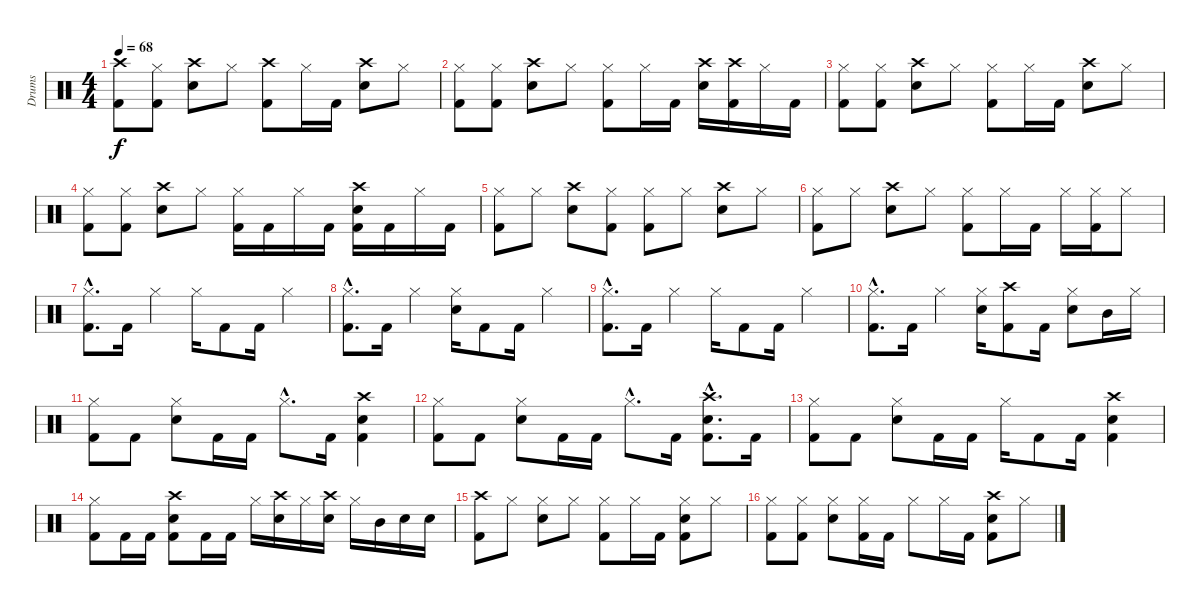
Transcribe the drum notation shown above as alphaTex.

\track ("Drums" "Drums") {instrument percussion}
\staff {score}
\articulation defaults
\ts (4 4)
\tempo 68
\clef neutral
\ks c
("Crash high (hit)" "Kick (hit) 2").8{dy f} ("Hi-Hat (closed)" "Kick (hit) 2").8 ("Crash high (hit)" "Electric Snare (hit)").8 "Hi-Hat (closed)".8 ("Crash high (hit)" "Kick (hit) 2").8 "Hi-Hat (closed)".16 "Kick (hit) 2".16 ("Crash high (hit)" "Electric Snare (hit)").8 "Hi-Hat (closed)".8 |
("Hi-Hat (closed)" "Kick (hit) 2").8 ("Hi-Hat (closed)" "Kick (hit) 2").8 ("Crash high (hit)" "Electric Snare (hit)").8 "Hi-Hat (closed)".8 ("Hi-Hat (closed)" "Kick (hit) 2").8 "Hi-Hat (closed)".16 "Kick (hit) 2".16 ("Crash high (hit)" "Electric Snare (hit)").16 ("Crash high (hit)" "Kick (hit) 2").16 "Hi-Hat (closed)".16 "Kick (hit) 2".16 |
("Hi-Hat (closed)" "Kick (hit) 2").8 ("Hi-Hat (closed)" "Kick (hit) 2").8 ("Crash high (hit)" "Electric Snare (hit)").8 "Hi-Hat (closed)".8 ("Hi-Hat (closed)" "Kick (hit) 2").8 "Hi-Hat (closed)".16 "Kick (hit) 2".16 ("Crash high (hit)" "Electric Snare (hit)").8 "Hi-Hat (closed)".8 |
("Hi-Hat (closed)" "Kick (hit) 2").8 ("Hi-Hat (closed)" "Kick (hit) 2").8 ("Crash high (hit)" "Electric Snare (hit)").8 "Hi-Hat (closed)".8 ("Hi-Hat (closed)" "Kick (hit) 2").16 "Kick (hit) 2".16 "Hi-Hat (closed)".16 "Kick (hit) 2".16 ("Crash high (hit)" "Electric Snare (hit)" "Kick (hit) 2").16 "Kick (hit) 2".16 "Hi-Hat (closed)".16 "Kick (hit) 2".16 |
("Hi-Hat (closed)" "Kick (hit) 2").8 "Hi-Hat (closed)".8 ("Crash high (hit)" "Electric Snare (hit)").8 ("Hi-Hat (closed)" "Kick (hit) 2").8 ("Hi-Hat (closed)" "Kick (hit) 2").8 "Hi-Hat (closed)".8 ("Crash high (hit)" "Electric Snare (hit)").8 "Hi-Hat (closed)".8 |
("Hi-Hat (closed)" "Kick (hit) 2").8 "Hi-Hat (closed)".8 ("Crash high (hit)" "Electric Snare (hit)").8 "Hi-Hat (closed)".8 ("Hi-Hat (closed)" "Kick (hit) 2").8 "Hi-Hat (closed)".16 "Kick (hit) 2".16 "Hi-Hat (closed)".16 ("Hi-Hat (closed)" "Kick (hit) 2").16 "Hi-Hat (closed)".8 |
("Hi-Hat (closed)"{hac} "Kick (hit) 2"{hac}).8{d} "Kick (hit) 2".16 "Hi-Hat (closed)".4 "Hi-Hat (closed)".16 "Kick (hit) 2".8 "Kick (hit) 2".16 "Hi-Hat (closed)".4 |
("Hi-Hat (closed)"{hac} "Kick (hit) 2"{hac}).8{d} "Kick (hit) 2".16 "Hi-Hat (closed)".4 ("Hi-Hat (closed)" "Electric Snare (hit)").16 "Kick (hit) 2".8 "Kick (hit) 2".16 "Hi-Hat (closed)".4 |
("Hi-Hat (closed)"{hac} "Kick (hit) 2"{hac}).8{d} "Kick (hit) 2".16 "Hi-Hat (closed)".4 "Hi-Hat (closed)".16 "Kick (hit) 2".8 "Kick (hit) 2".16 "Hi-Hat (closed)".4 |
("Hi-Hat (closed)"{hac} "Kick (hit) 2"{hac}).8{d} "Kick (hit) 2".16 "Hi-Hat (closed)".4 ("Hi-Hat (closed)" "Electric Snare (hit)").16 ("Crash high (hit)" "Kick (hit) 2").8 "Kick (hit) 2".16 ("Hi-Hat (closed)" "Electric Snare (hit)").8 "Mid Tom (hit)".16 "Hi-Hat (closed)".16 |
("Hi-Hat (closed)" "Kick (hit) 2").8 "Kick (hit) 2".8 ("Hi-Hat (closed)" "Electric Snare (hit)").8 "Kick (hit) 2".16 "Kick (hit) 2".16 "Hi-Hat (closed)"{hac}.8{d} "Kick (hit) 2".16 ("Crash high (hit)" "Electric Snare (hit)" "Kick (hit) 2").4 |
("Hi-Hat (closed)" "Kick (hit) 2").8 "Kick (hit) 2".8 ("Hi-Hat (closed)" "Electric Snare (hit)").8 "Kick (hit) 2".16 "Kick (hit) 2".16 "Hi-Hat (closed)"{hac}.8{d} "Kick (hit) 2".16 ("Crash high (hit)"{hac} "Electric Snare (hit)"{hac} "Kick (hit) 2"{hac}).8{d} "Kick (hit) 2".16 |
("Hi-Hat (closed)" "Kick (hit) 2").8 "Kick (hit) 2".8 ("Hi-Hat (closed)" "Electric Snare (hit)").8 "Kick (hit) 2".16 "Kick (hit) 2".16 "Hi-Hat (closed)".16 "Kick (hit) 2".8 "Kick (hit) 2".16 ("Crash high (hit)" "Electric Snare (hit)" "Kick (hit) 2").4 |
("Hi-Hat (closed)" "Kick (hit) 2").8 "Kick (hit) 2".16 "Kick (hit) 2".16 ("Crash high (hit)" "Electric Snare (hit)" "Kick (hit) 2").8 "Kick (hit) 2".16 "Kick (hit) 2".16 "Hi-Hat (closed)".16 ("Crash high (hit)" "Electric Snare (hit)").16 "Hi-Hat (closed)".16 ("Crash high (hit)" "Electric Snare (hit)").16 "Hi-Hat (closed)".16 "Mid Tom (hit)".16 "Electric Snare (hit)".16 "Electric Snare (hit)".16 |
("Crash high (hit)" "Kick (hit) 2").8 "Hi-Hat (closed)".8 ("Hi-Hat (closed)" "Electric Snare (hit)").8 "Hi-Hat (closed)".8 ("Hi-Hat (closed)" "Kick (hit) 2").8 "Hi-Hat (closed)".16 "Kick (hit) 2".16 ("Hi-Hat (closed)" "Electric Snare (hit)" "Kick (hit) 2").8 "Hi-Hat (closed)".8 |
("Hi-Hat (closed)" "Kick (hit) 2").8 ("Hi-Hat (closed)" "Kick (hit) 2").8 ("Hi-Hat (closed)" "Electric Snare (hit)").8 ("Hi-Hat (closed)" "Kick (hit) 2").16 "Kick (hit) 2".16 "Hi-Hat (closed)".8 "Hi-Hat (closed)".16 "Kick (hit) 2".16 ("Crash high (hit)" "Electric Snare (hit)" "Kick (hit) 2").8 "Hi-Hat (closed)".8
